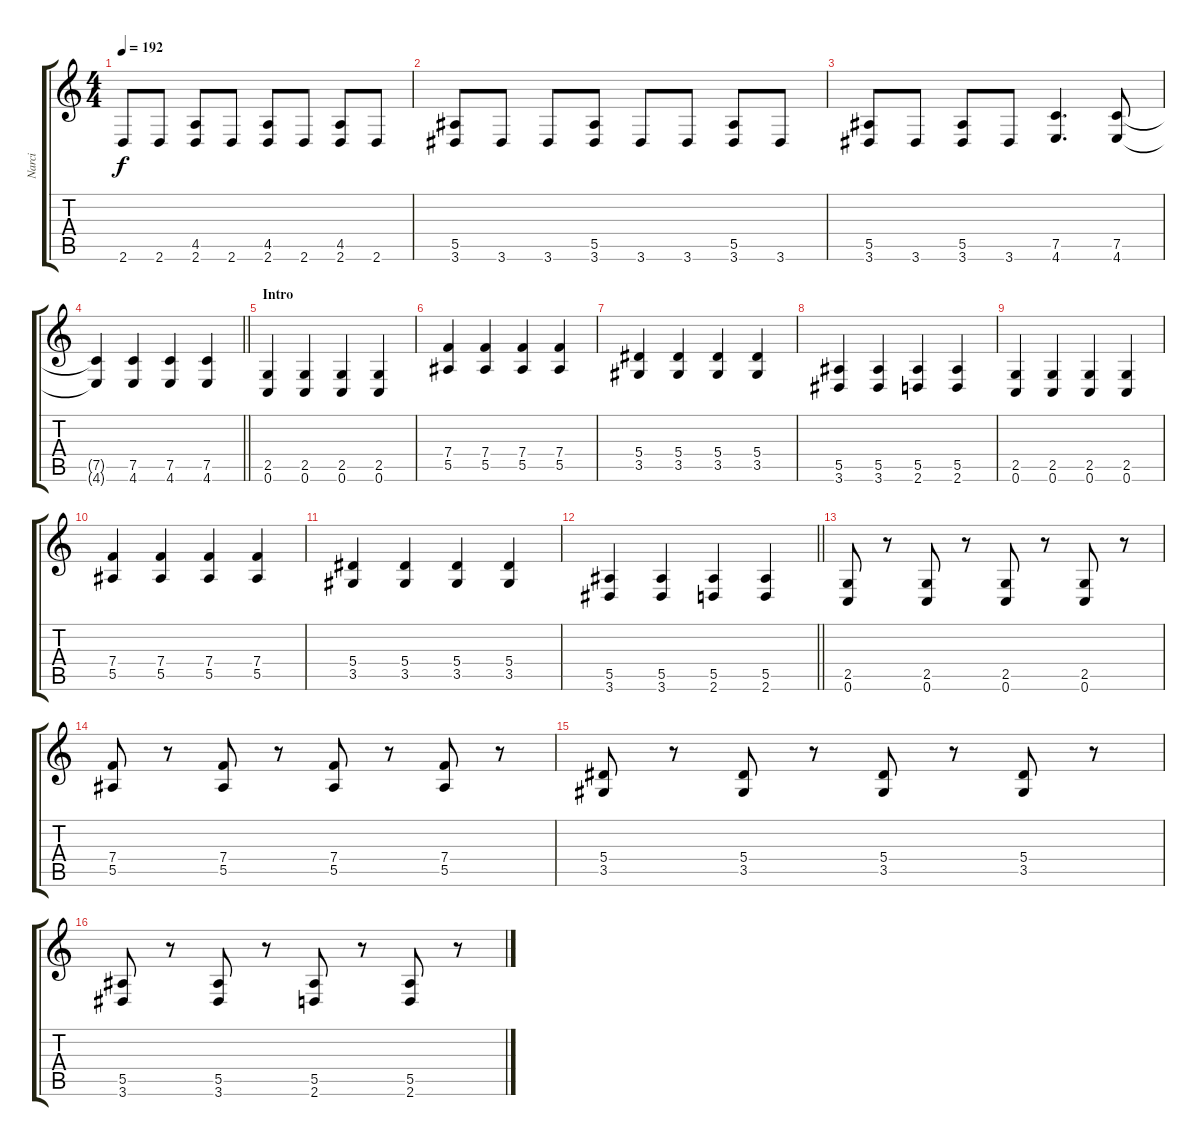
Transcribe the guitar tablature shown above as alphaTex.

\track ("Narci" "Narci") {instrument distortionguitar}
\staff {score tabs}
\tuning (C4 G3 Eb3 Bb2 F2 C2) {hide}
\ts (4 4)
\tempo 192
\clef g2
\ks c
2.6.8{dy f} 2.6.8 (4.5 2.6).8 2.6.8 (4.5 2.6).8 2.6.8 (4.5 2.6).8 2.6.8 |
(5.5 3.6).8 3.6.8 3.6.8 (5.5 3.6).8 3.6.8 3.6.8 (5.5 3.6).8 3.6.8 |
(5.5 3.6).8 3.6.8 (5.5 3.6).8 3.6.8 (7.5 4.6).4{d} (7.5 4.6).8 |
\barLineRight lightlight
(7.5{t} 4.6{t}).4 (7.5 4.6).4 (7.5 4.6).4 (7.5 4.6).4 |
\section ("" "Intro")
(2.5 0.6).4 (2.5 0.6).4 (2.5 0.6).4 (2.5 0.6).4 |
(7.4 5.5).4 (7.4 5.5).4 (7.4 5.5).4 (7.4 5.5).4 |
(5.4 3.5).4 (5.4 3.5).4 (5.4 3.5).4 (5.4 3.5).4 |
(5.5 3.6).4 (5.5 3.6).4 (5.5 2.6).4 (5.5 2.6).4 |
(2.5 0.6).4 (2.5 0.6).4 (2.5 0.6).4 (2.5 0.6).4 |
(7.4 5.5).4 (7.4 5.5).4 (7.4 5.5).4 (7.4 5.5).4 |
(5.4 3.5).4 (5.4 3.5).4 (5.4 3.5).4 (5.4 3.5).4 |
\barLineRight lightlight
(5.5 3.6).4 (5.5 3.6).4 (5.5 2.6).4 (5.5 2.6).4 |
(2.5 0.6).8 r.8 (2.5 0.6).8 r.8 (2.5 0.6).8 r.8 (2.5 0.6).8 r.8 |
(7.4 5.5).8 r.8 (7.4 5.5).8 r.8 (7.4 5.5).8 r.8 (7.4 5.5).8 r.8 |
(5.4 3.5).8 r.8 (5.4 3.5).8 r.8 (5.4 3.5).8 r.8 (5.4 3.5).8 r.8 |
(5.5 3.6).8 r.8 (5.5 3.6).8 r.8 (5.5 2.6).8 r.8 (5.5 2.6).8 r.8
